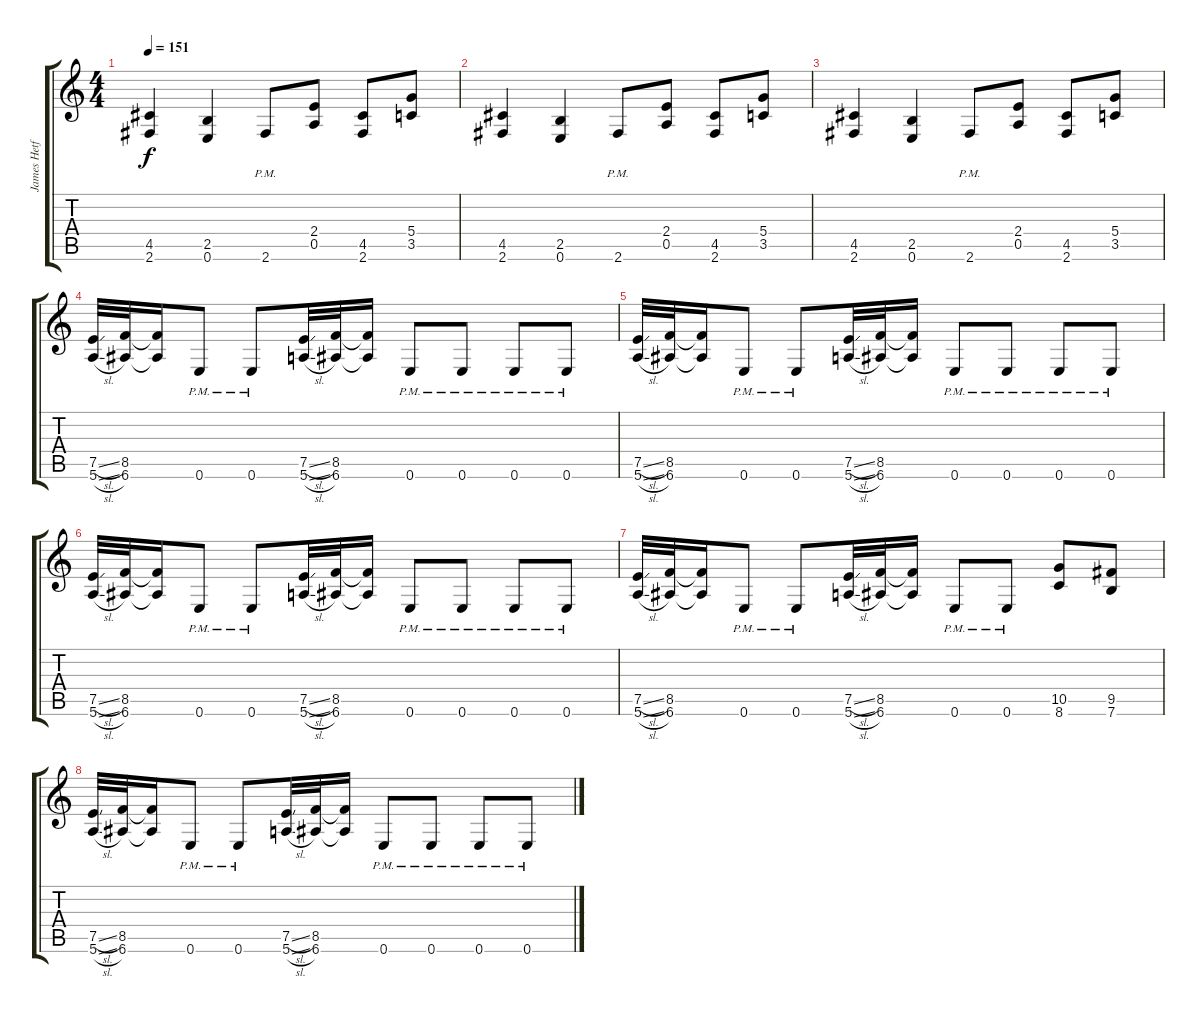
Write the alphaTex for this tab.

\track ("James Hetfield" "James Hetf") {instrument distortionguitar}
\staff {score tabs}
\tuning (E4 B3 G3 D3 A2 E2) {hide}
\ts (4 4)
\tempo 151
\clef g2
\ks c
(4.5 2.6).4{dy f} (2.5 0.6).4 2.6{pm}.8 (2.4 0.5).8 (4.5 2.6).8 (5.4 3.5).8 |
(4.5 2.6).4 (2.5 0.6).4 2.6{pm}.8 (2.4 0.5).8 (4.5 2.6).8 (5.4 3.5).8 |
(4.5 2.6).4 (2.5 0.6).4 2.6{pm}.8 (2.4 0.5).8 (4.5 2.6).8 (5.4 3.5).8 |
(7.5{sl} 5.6{sl}).32 (8.5 6.6).32 (8.5{t} 6.6{t}).16 0.6{pm}.8 0.6{pm}.8 (7.5{sl} 5.6{sl}).32 (8.5 6.6).32 (8.5{t} 6.6{t}).16 0.6{pm}.8 0.6{pm}.8 0.6{pm}.8 0.6{pm}.8 |
(7.5{sl} 5.6{sl}).32 (8.5 6.6).32 (8.5{t} 6.6{t}).16 0.6{pm}.8 0.6{pm}.8 (7.5{sl} 5.6{sl}).32 (8.5 6.6).32 (8.5{t} 6.6{t}).16 0.6{pm}.8 0.6{pm}.8 0.6{pm}.8 0.6{pm}.8 |
(7.5{sl} 5.6{sl}).32 (8.5 6.6).32 (8.5{t} 6.6{t}).16 0.6{pm}.8 0.6{pm}.8 (7.5{sl} 5.6{sl}).32 (8.5 6.6).32 (8.5{t} 6.6{t}).16 0.6{pm}.8 0.6{pm}.8 0.6{pm}.8 0.6{pm}.8 |
(7.5{sl} 5.6{sl}).32 (8.5 6.6).32 (8.5{t} 6.6{t}).16 0.6{pm}.8 0.6{pm}.8 (7.5{sl} 5.6{sl}).32 (8.5 6.6).32 (8.5{t} 6.6{t}).16 0.6{pm}.8 0.6{pm}.8 (10.5 8.6).8 (9.5 7.6).8 |
(7.5{sl} 5.6{sl}).32 (8.5 6.6).32 (8.5{t} 6.6{t}).16 0.6{pm}.8 0.6{pm}.8 (7.5{sl} 5.6{sl}).32 (8.5 6.6).32 (8.5{t} 6.6{t}).16 0.6{pm}.8 0.6{pm}.8 0.6{pm}.8 0.6{pm}.8
